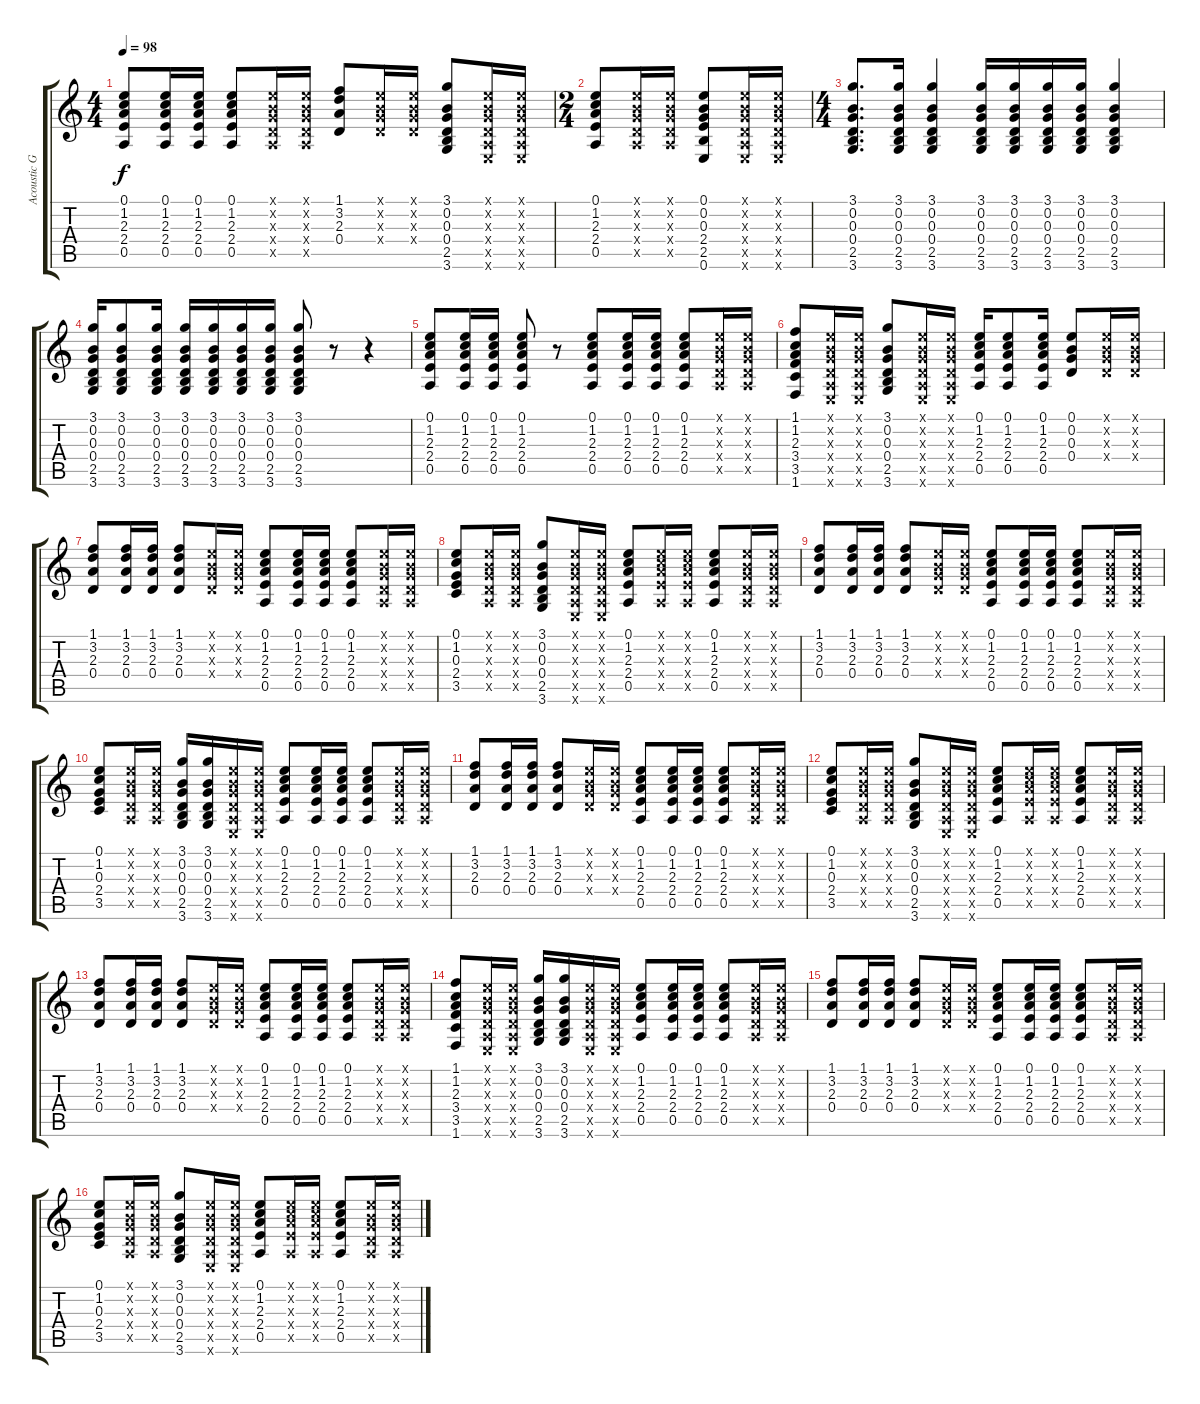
\track ("Acoustic Guitar I" "Acoustic G") {instrument acousticguitarnylon}
\staff {score tabs}
\tuning (E4 B3 G3 D3 A2 E2) {hide}
\ts (4 4)
\tempo 98
\clef g2
\ks c
(0.1 1.2 2.3 2.4 0.5).8{dy f} (0.1 1.2 2.3 2.4 0.5).16 (0.1 1.2 2.3 2.4 0.5).16 (0.1 1.2 2.3 2.4 0.5).8 (0.1{x} 0.2{x} 0.3{x} 0.4{x} 0.5{x}).16 (0.1{x} 0.2{x} 0.3{x} 0.4{x} 0.5{x}).16 (1.1 3.2 2.3 0.4).8 (0.1{x} 0.2{x} 0.3{x} 0.4{x}).16 (0.1{x} 0.2{x} 0.3{x} 0.4{x}).16 (3.1 0.2 0.3 0.4 2.5 3.6).8 (0.1{x} 0.2{x} 0.3{x} 0.4{x} 0.5{x} 0.6{x}).16 (0.1{x} 0.2{x} 0.3{x} 0.4{x} 0.5{x} 0.6{x}).16 |
\ts (2 4)
(0.1 1.2 2.3 2.4 0.5).8 (0.1{x} 0.2{x} 0.3{x} 0.4{x} 0.5{x}).16 (0.1{x} 0.2{x} 0.3{x} 0.4{x} 0.5{x}).16 (0.1 0.2 0.3 2.4 2.5 0.6).8 (0.1{x} 0.2{x} 0.3{x} 0.4{x} 0.5{x} 0.6{x}).16 (0.1{x} 0.2{x} 0.3{x} 0.4{x} 0.5{x} 0.6{x}).16 |
\ts (4 4)
(3.1 0.2 0.3 0.4 2.5 3.6).8{d} (3.1 0.2 0.3 0.4 2.5 3.6).16 (3.1 0.2 0.3 0.4 2.5 3.6).4 (3.1 0.2 0.3 0.4 2.5 3.6).16 (3.1 0.2 0.3 0.4 2.5 3.6).16 (3.1 0.2 0.3 0.4 2.5 3.6).16 (3.1 0.2 0.3 0.4 2.5 3.6).16 (3.1 0.2 0.3 0.4 2.5 3.6).4 |
(3.1 0.2 0.3 0.4 2.5 3.6).16 (3.1 0.2 0.3 0.4 2.5 3.6).8 (3.1 0.2 0.3 0.4 2.5 3.6).16 (3.1 0.2 0.3 0.4 2.5 3.6).16 (3.1 0.2 0.3 0.4 2.5 3.6).16 (3.1 0.2 0.3 0.4 2.5 3.6).16 (3.1 0.2 0.3 0.4 2.5 3.6).16 (3.1 0.2 0.3 0.4 2.5 3.6).8 r.8 r.4 |
(0.1 1.2 2.3 2.4 0.5).8 (0.1 1.2 2.3 2.4 0.5).16 (0.1 1.2 2.3 2.4 0.5).16 (0.1 1.2 2.3 2.4 0.5).8 r.8 (0.1 1.2 2.3 2.4 0.5).8 (0.1 1.2 2.3 2.4 0.5).16 (0.1 1.2 2.3 2.4 0.5).16 (0.1 1.2 2.3 2.4 0.5).8 (0.1{x} 0.2{x} 0.3{x} 0.4{x} 0.5{x}).16 (0.1{x} 0.2{x} 0.3{x} 0.4{x} 0.5{x}).16 |
(1.1 1.2 2.3 3.4 3.5 1.6).8 (0.1{x} 0.2{x} 0.3{x} 0.4{x} 0.5{x} 0.6{x}).16 (0.1{x} 0.2{x} 0.3{x} 0.4{x} 0.5{x} 0.6{x}).16 (3.1 0.2 0.3 0.4 2.5 3.6).8 (0.1{x} 0.2{x} 0.3{x} 0.4{x} 0.5{x} 0.6{x}).16 (0.1{x} 0.2{x} 0.3{x} 0.4{x} 0.5{x} 0.6{x}).16 (0.1 1.2 2.3 2.4 0.5).16 (0.1 1.2 2.3 2.4 0.5).8 (0.1 1.2 2.3 2.4 0.5).16 (0.1 0.2 0.3 0.4).8 (0.1{x} 0.2{x} 0.3{x} 0.4{x}).16 (0.1{x} 0.2{x} 0.3{x} 0.4{x}).16 |
(1.1 3.2 2.3 0.4).8 (1.1 3.2 2.3 0.4).16 (1.1 3.2 2.3 0.4).16 (1.1 3.2 2.3 0.4).8 (0.1{x} 0.2{x} 0.3{x} 0.4{x}).16 (0.1{x} 0.2{x} 0.3{x} 0.4{x}).16 (0.1 1.2 2.3 2.4 0.5).8 (0.1 1.2 2.3 2.4 0.5).16 (0.1 1.2 2.3 2.4 0.5).16 (0.1 1.2 2.3 2.4 0.5).8 (0.1{x} 0.2{x} 0.3{x} 0.4{x} 0.5{x}).16 (0.1{x} 0.2{x} 0.3{x} 0.4{x} 0.5{x}).16 |
(0.1 1.2 0.3 2.4 3.5).8 (0.1{x} 0.2{x} 0.3{x} 0.4{x} 0.5{x}).16 (0.1{x} 0.2{x} 0.3{x} 0.4{x} 0.5{x}).16 (3.1 0.2 0.3 0.4 2.5 3.6).8 (0.1{x} 0.2{x} 0.3{x} 0.4{x} 0.5{x} 0.6{x}).16 (0.1{x} 0.2{x} 0.3{x} 0.4{x} 0.5{x} 0.6{x}).16 (0.1 1.2 2.3 2.4 0.5).8 (0.1{x} 1.2{x} 2.3{x} 2.4{x} 0.5{x}).16 (0.1{x} 1.2{x} 2.3{x} 2.4{x} 0.5{x}).16 (0.1 1.2 2.3 2.4 0.5).8 (0.1{x} 0.2{x} 0.3{x} 0.4{x} 0.5{x}).16 (0.1{x} 0.2{x} 0.3{x} 0.4{x} 0.5{x}).16 |
(1.1 3.2 2.3 0.4).8 (1.1 3.2 2.3 0.4).16 (1.1 3.2 2.3 0.4).16 (1.1 3.2 2.3 0.4).8 (0.1{x} 0.2{x} 0.3{x} 0.4{x}).16 (0.1{x} 0.2{x} 0.3{x} 0.4{x}).16 (0.1 1.2 2.3 2.4 0.5).8 (0.1 1.2 2.3 2.4 0.5).16 (0.1 1.2 2.3 2.4 0.5).16 (0.1 1.2 2.3 2.4 0.5).8 (0.1{x} 0.2{x} 0.3{x} 0.4{x} 0.5{x}).16 (0.1{x} 0.2{x} 0.3{x} 0.4{x} 0.5{x}).16 |
(0.1 1.2 0.3 2.4 3.5).8 (0.1{x} 0.2{x} 0.3{x} 0.4{x} 0.5{x}).16 (0.1{x} 0.2{x} 0.3{x} 0.4{x} 0.5{x}).16 (3.1 0.2 0.3 0.4 2.5 3.6).16 (3.1 0.2 0.3 0.4 2.5 3.6).16 (0.1{x} 0.2{x} 0.3{x} 0.4{x} 0.5{x} 0.6{x}).16 (0.1{x} 0.2{x} 0.3{x} 0.4{x} 0.5{x} 0.6{x}).16 (0.1 1.2 2.3 2.4 0.5).8 (0.1 1.2 2.3 2.4 0.5).16 (0.1 1.2 2.3 2.4 0.5).16 (0.1 1.2 2.3 2.4 0.5).8 (0.1{x} 0.2{x} 0.3{x} 0.4{x} 0.5{x}).16 (0.1{x} 0.2{x} 0.3{x} 0.4{x} 0.5{x}).16 |
(1.1 3.2 2.3 0.4).8 (1.1 3.2 2.3 0.4).16 (1.1 3.2 2.3 0.4).16 (1.1 3.2 2.3 0.4).8 (0.1{x} 0.2{x} 0.3{x} 0.4{x}).16 (0.1{x} 0.2{x} 0.3{x} 0.4{x}).16 (0.1 1.2 2.3 2.4 0.5).8 (0.1 1.2 2.3 2.4 0.5).16 (0.1 1.2 2.3 2.4 0.5).16 (0.1 1.2 2.3 2.4 0.5).8 (0.1{x} 0.2{x} 0.3{x} 0.4{x} 0.5{x}).16 (0.1{x} 0.2{x} 0.3{x} 0.4{x} 0.5{x}).16 |
(0.1 1.2 0.3 2.4 3.5).8 (0.1{x} 0.2{x} 0.3{x} 0.4{x} 0.5{x}).16 (0.1{x} 0.2{x} 0.3{x} 0.4{x} 0.5{x}).16 (3.1 0.2 0.3 0.4 2.5 3.6).8 (0.1{x} 0.2{x} 0.3{x} 0.4{x} 0.5{x} 0.6{x}).16 (0.1{x} 0.2{x} 0.3{x} 0.4{x} 0.5{x} 0.6{x}).16 (0.1 1.2 2.3 2.4 0.5).8 (0.1{x} 1.2{x} 2.3{x} 2.4{x} 0.5{x}).16 (0.1{x} 1.2{x} 2.3{x} 2.4{x} 0.5{x}).16 (0.1 1.2 2.3 2.4 0.5).8 (0.1{x} 0.2{x} 0.3{x} 0.4{x} 0.5{x}).16 (0.1{x} 0.2{x} 0.3{x} 0.4{x} 0.5{x}).16 |
(1.1 3.2 2.3 0.4).8 (1.1 3.2 2.3 0.4).16 (1.1 3.2 2.3 0.4).16 (1.1 3.2 2.3 0.4).8 (0.1{x} 0.2{x} 0.3{x} 0.4{x}).16 (0.1{x} 0.2{x} 0.3{x} 0.4{x}).16 (0.1 1.2 2.3 2.4 0.5).8 (0.1 1.2 2.3 2.4 0.5).16 (0.1 1.2 2.3 2.4 0.5).16 (0.1 1.2 2.3 2.4 0.5).8 (0.1{x} 0.2{x} 0.3{x} 0.4{x} 0.5{x}).16 (0.1{x} 0.2{x} 0.3{x} 0.4{x} 0.5{x}).16 |
(1.1 1.2 2.3 3.4 3.5 1.6).8 (0.1{x} 0.2{x} 0.3{x} 0.4{x} 0.5{x} 0.6{x}).16 (0.1{x} 0.2{x} 0.3{x} 0.4{x} 0.5{x} 0.6{x}).16 (3.1 0.2 0.3 0.4 2.5 3.6).16 (3.1 0.2 0.3 0.4 2.5 3.6).16 (0.1{x} 0.2{x} 0.3{x} 0.4{x} 0.5{x} 0.6{x}).16 (0.1{x} 0.2{x} 0.3{x} 0.4{x} 0.5{x} 0.6{x}).16 (0.1 1.2 2.3 2.4 0.5).8 (0.1 1.2 2.3 2.4 0.5).16 (0.1 1.2 2.3 2.4 0.5).16 (0.1 1.2 2.3 2.4 0.5).8 (0.1{x} 0.2{x} 0.3{x} 0.4{x} 0.5{x}).16 (0.1{x} 0.2{x} 0.3{x} 0.4{x} 0.5{x}).16 |
(1.1 3.2 2.3 0.4).8 (1.1 3.2 2.3 0.4).16 (1.1 3.2 2.3 0.4).16 (1.1 3.2 2.3 0.4).8 (0.1{x} 0.2{x} 0.3{x} 0.4{x}).16 (0.1{x} 0.2{x} 0.3{x} 0.4{x}).16 (0.1 1.2 2.3 2.4 0.5).8 (0.1 1.2 2.3 2.4 0.5).16 (0.1 1.2 2.3 2.4 0.5).16 (0.1 1.2 2.3 2.4 0.5).8 (0.1{x} 0.2{x} 0.3{x} 0.4{x} 0.5{x}).16 (0.1{x} 0.2{x} 0.3{x} 0.4{x} 0.5{x}).16 |
(0.1 1.2 0.3 2.4 3.5).8 (0.1{x} 0.2{x} 0.3{x} 0.4{x} 0.5{x}).16 (0.1{x} 0.2{x} 0.3{x} 0.4{x} 0.5{x}).16 (3.1 0.2 0.3 0.4 2.5 3.6).8 (0.1{x} 0.2{x} 0.3{x} 0.4{x} 0.5{x} 0.6{x}).16 (0.1{x} 0.2{x} 0.3{x} 0.4{x} 0.5{x} 0.6{x}).16 (0.1 1.2 2.3 2.4 0.5).8 (0.1{x} 1.2{x} 2.3{x} 2.4{x} 0.5{x}).16 (0.1{x} 1.2{x} 2.3{x} 2.4{x} 0.5{x}).16 (0.1 1.2 2.3 2.4 0.5).8 (0.1{x} 0.2{x} 0.3{x} 0.4{x} 0.5{x}).16 (0.1{x} 0.2{x} 0.3{x} 0.4{x} 0.5{x}).16
